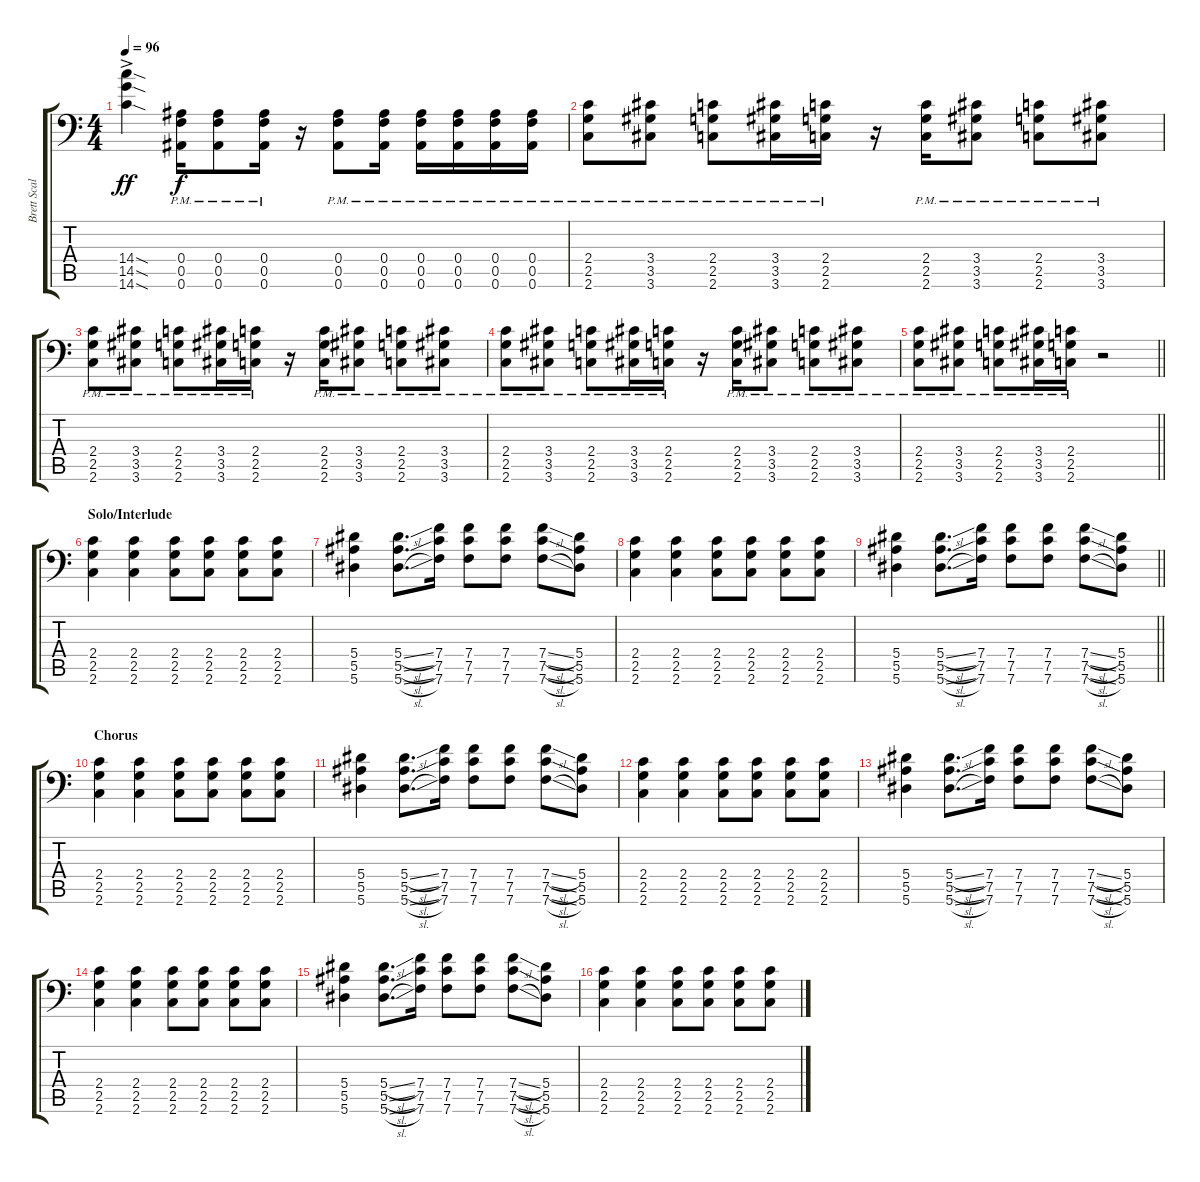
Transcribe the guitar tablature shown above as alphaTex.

\track ("Brett Scallions (Rhythm Guitar)" "Brett Scal") {instrument distortionguitar}
\staff {score tabs}
\tuning (C4 G3 Eb3 Bb2 F2 Bb1) {hide}
\ts (4 4)
\tempo 96
\clef f4
\ks c
(14.4{sod ac} 14.5{sod ac} 14.6{sod ac}).4{dy ff} (0.4{pm} 0.5{pm} 0.6{pm}).16{dy f} (0.4{pm} 0.5{pm} 0.6{pm}).8 (0.4{pm} 0.5{pm} 0.6{pm}).16 r.16 (0.4{pm} 0.5{pm} 0.6{pm}).8 (0.4{pm} 0.5{pm} 0.6{pm}).16 (0.4{pm} 0.5{pm} 0.6{pm}).16 (0.4{pm} 0.5{pm} 0.6{pm}).16 (0.4{pm} 0.5{pm} 0.6{pm}).16 (0.4{pm} 0.5{pm} 0.6{pm}).16 |
(2.4{pm} 2.5{pm} 2.6{pm}).8 (3.4{pm} 3.5{pm} 3.6{pm}).8 (2.4{pm} 2.5{pm} 2.6{pm}).8 (3.4{pm} 3.5{pm} 3.6{pm}).16 (2.4{pm} 2.5{pm} 2.6{pm}).16 r.16 (2.4{pm} 2.5{pm} 2.6{pm}).16 (3.4{pm} 3.5{pm} 3.6{pm}).8 (2.4{pm} 2.5{pm} 2.6{pm}).8 (3.4{pm} 3.5{pm} 3.6{pm}).8 |
(2.4{pm} 2.5{pm} 2.6{pm}).8 (3.4{pm} 3.5{pm} 3.6{pm}).8 (2.4{pm} 2.5{pm} 2.6{pm}).8 (3.4{pm} 3.5{pm} 3.6{pm}).16 (2.4{pm} 2.5{pm} 2.6{pm}).16 r.16 (2.4{pm} 2.5{pm} 2.6{pm}).16 (3.4{pm} 3.5{pm} 3.6{pm}).8 (2.4{pm} 2.5{pm} 2.6{pm}).8 (3.4{pm} 3.5{pm} 3.6{pm}).8 |
(2.4{pm} 2.5{pm} 2.6{pm}).8 (3.4{pm} 3.5{pm} 3.6{pm}).8 (2.4{pm} 2.5{pm} 2.6{pm}).8 (3.4{pm} 3.5{pm} 3.6{pm}).16 (2.4{pm} 2.5{pm} 2.6{pm}).16 r.16 (2.4{pm} 2.5{pm} 2.6{pm}).16 (3.4{pm} 3.5{pm} 3.6{pm}).8 (2.4{pm} 2.5{pm} 2.6{pm}).8 (3.4{pm} 3.5{pm} 3.6{pm}).8 |
\barLineRight lightlight
(2.4{pm} 2.5{pm} 2.6{pm}).8 (3.4{pm} 3.5{pm} 3.6{pm}).8 (2.4{pm} 2.5{pm} 2.6{pm}).8 (3.4{pm} 3.5{pm} 3.6{pm}).16 (2.4{pm} 2.5{pm} 2.6{pm}).16 r.2 |
\section ("" "Solo/Interlude")
(2.4 2.5 2.6).4 (2.4 2.5 2.6).4 (2.4 2.5 2.6).8 (2.4 2.5 2.6).8 (2.4 2.5 2.6).8 (2.4 2.5 2.6).8 |
(5.4 5.5 5.6).4 (5.4{sl} 5.5{sl} 5.6{sl}).8{d} (7.4 7.5 7.6).16 (7.4 7.5 7.6).8 (7.4 7.5 7.6).8 (7.4{sl} 7.5{sl} 7.6{sl}).8 (5.4 5.5 5.6).8 |
(2.4 2.5 2.6).4 (2.4 2.5 2.6).4 (2.4 2.5 2.6).8 (2.4 2.5 2.6).8 (2.4 2.5 2.6).8 (2.4 2.5 2.6).8 |
\barLineRight lightlight
(5.4 5.5 5.6).4 (5.4{sl} 5.5{sl} 5.6{sl}).8{d} (7.4 7.5 7.6).16 (7.4 7.5 7.6).8 (7.4 7.5 7.6).8 (7.4{sl} 7.5{sl} 7.6{sl}).8 (5.4 5.5 5.6).8 |
\section ("" "Chorus")
(2.4 2.5 2.6).4 (2.4 2.5 2.6).4 (2.4 2.5 2.6).8 (2.4 2.5 2.6).8 (2.4 2.5 2.6).8 (2.4 2.5 2.6).8 |
(5.4 5.5 5.6).4 (5.4{sl} 5.5{sl} 5.6{sl}).8{d} (7.4 7.5 7.6).16 (7.4 7.5 7.6).8 (7.4 7.5 7.6).8 (7.4{sl} 7.5{sl} 7.6{sl}).8 (5.4 5.5 5.6).8 |
(2.4 2.5 2.6).4 (2.4 2.5 2.6).4 (2.4 2.5 2.6).8 (2.4 2.5 2.6).8 (2.4 2.5 2.6).8 (2.4 2.5 2.6).8 |
(5.4 5.5 5.6).4 (5.4{sl} 5.5{sl} 5.6{sl}).8{d} (7.4 7.5 7.6).16 (7.4 7.5 7.6).8 (7.4 7.5 7.6).8 (7.4{sl} 7.5{sl} 7.6{sl}).8 (5.4 5.5 5.6).8 |
(2.4 2.5 2.6).4 (2.4 2.5 2.6).4 (2.4 2.5 2.6).8 (2.4 2.5 2.6).8 (2.4 2.5 2.6).8 (2.4 2.5 2.6).8 |
(5.4 5.5 5.6).4 (5.4{sl} 5.5{sl} 5.6{sl}).8{d} (7.4 7.5 7.6).16 (7.4 7.5 7.6).8 (7.4 7.5 7.6).8 (7.4{sl} 7.5{sl} 7.6{sl}).8 (5.4 5.5 5.6).8 |
(2.4 2.5 2.6).4 (2.4 2.5 2.6).4 (2.4 2.5 2.6).8 (2.4 2.5 2.6).8 (2.4 2.5 2.6).8 (2.4 2.5 2.6).8
